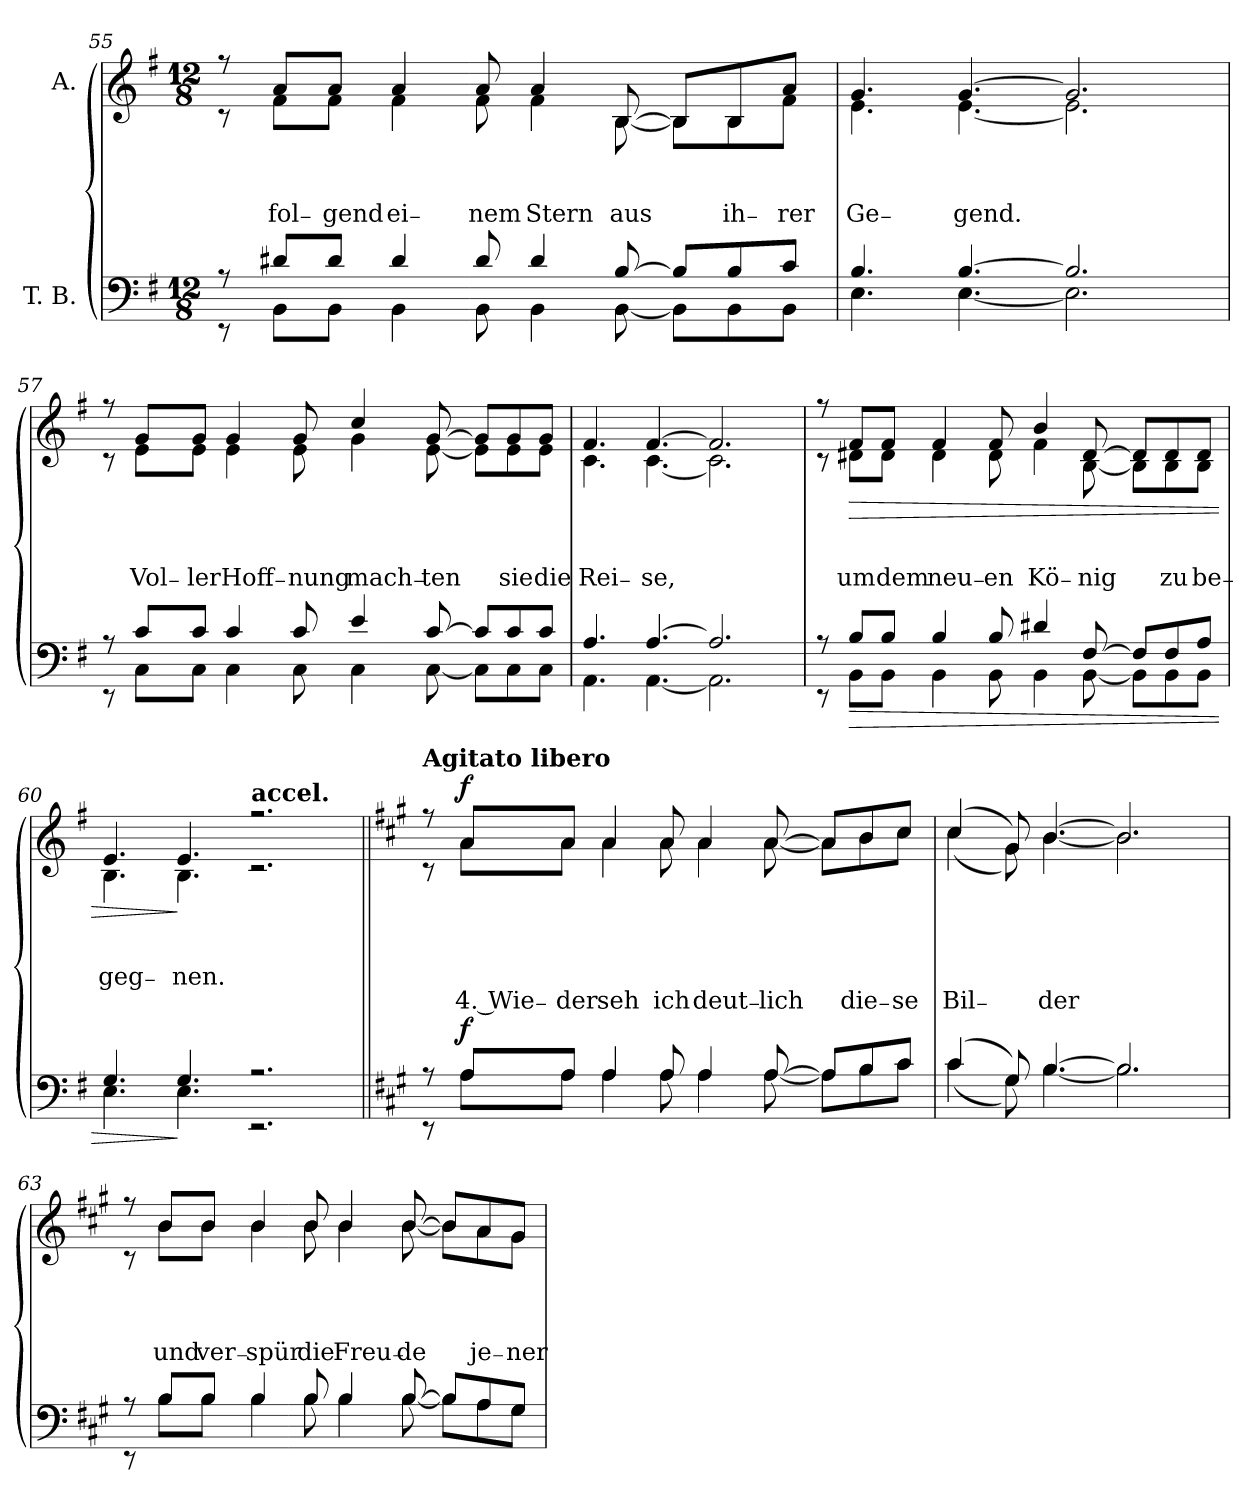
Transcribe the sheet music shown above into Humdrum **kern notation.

**kern	**dynam	**kern	**text	**text	**text	**text	**dynam
*part2	*part2	*part1	*part1	*part1	*part1	*part1	*part1
*staff2	*staff2	*staff1	*staff1	*staff1	*staff1	*staff1	*staff1
*I"T. B.	*	*I"A.	*	*	*	*	*
*clefF4	*	*clefG2	*	*	*	*	*
*k[f#]	*	*k[f#]	*	*	*	*	*
*e:	*	*e:	*	*	*	*	*
*M12/8	*	*M12/8	*	*	*	*	*
=55	=55	=55	=55	=55	=55	=55	=55
*^	*	*^	*	*	*	*	*
8rA	8rEE	.	8rff	8rc	.	.	.	.	.
!	!	!	!	!	!	!	!LO:LY:b	!	!
8d#X/L	8BB\L	.	8a/L	8f#\L	.	.	fol₋	.	.
!	!	!	!	!	!	!	!LO:LY:b	!	!
8d#/J	8BB\J	.	8a/J	8f#\J	.	.	gend	.	.
!	!	!	!	!	!	!	!LO:LY:b	!	!
4d#/	4BB\	.	4a/	4f#\	.	.	ei₋	.	.
!	!	!	!	!	!	!	!LO:LY:b	!	!
8d#/	8BB\	.	8a/	8f#\	.	.	nem	.	.
!	!	!	!	!	!	!	!LO:LY:b	!	!
4d#/	4BB\	.	4a/	4f#\	.	.	Stern	.	.
!	!	!	!	!	!	!	!LO:LY:b	!	!
[>8B/	[<8BB\	.	[>8B/	[<8B\	.	.	aus	.	.
8B/L]	8BB\L]	.	8B/L]	8B\L]	.	.	.	.	.
!	!	!	!	!	!	!	!LO:LY:b	!	!
8B/	8BB\	.	8B/	8B\	.	.	ih₋	.	.
!	!	!	!	!	!	!	!LO:LY:b	!	!
8c/J	8BB\J	.	8a/J	8f#\J	.	.	rer	.	.
!!LO:LB:g=z	!!
=56	=56	=56	=56	=56	=56	=56	=56	=56	=56
!	!	!	!	!	!	!	!LO:LY:b	!	!
4.B/	4.E\	.	4.g/	4.e\	.	.	Ge₋	.	.
!	!	!	!	!	!	!	!LO:LY:b	!	!
[>4.B/	[<4.E\	.	[>4.g/	[<4.e\	.	.	gend.	.	.
2.B/]	2.E\]	.	2.g/]	2.e\]	.	.	.	.	.
=57	=57	=57	=57	=57	=57	=57	=57	=57	=57
8rA	8rEE	.	8rff	8rc	.	.	.	.	.
!	!	!	!	!	!	!	!LO:LY:b	!	!
8c/L	8C\L	.	8g/L	8e\L	.	.	Vol₋	.	.
!	!	!	!	!	!	!	!LO:LY:b	!	!
8c/J	8C\J	.	8g/J	8e\J	.	.	ler	.	.
!	!	!	!	!	!	!	!LO:LY:b	!	!
4c/	4C\	.	4g/	4e\	.	.	Hoff₋	.	.
!	!	!	!	!	!	!	!LO:LY:b	!	!
8c/	8C\	.	8g/	8e\	.	.	nung	.	.
!	!	!	!	!	!	!	!LO:LY:b	!	!
4e/	4C\	.	4cc/	4g\	.	.	mach₋	.	.
!	!	!	!	!	!	!	!LO:LY:b	!	!
[>8c/	[<8C\	.	[>8g/	[<8e\	.	.	ten	.	.
8c/L]	8C\L]	.	8g/L]	8e\L]	.	.	.	.	.
!	!	!	!	!	!	!	!LO:LY:b	!	!
8c/	8C\	.	8g/	8e\	.	.	sie	.	.
!	!	!	!	!	!	!	!LO:LY:b	!	!
8c/J	8C\J	.	8g/J	8e\J	.	.	die	.	.
=58	=58	=58	=58	=58	=58	=58	=58	=58	=58
!	!	!	!	!	!	!	!LO:LY:b	!	!
4.A/	4.AA\	.	4.f#/	4.c\	.	.	Rei₋	.	.
!	!	!	!	!	!	!	!LO:LY:b	!	!
[>4.A/	[<4.AA\	.	[>4.f#/	[<4.c\	.	.	se,	.	.
2.A/]	2.AA\]	.	2.f#/]	2.c\]	.	.	.	.	.
!!LO:LB:g=z	!!
=59	=59	=59	=59	=59	=59	=59	=59	=59	=59
8rA	8rEE	.	8rff	8rc	.	.	.	.	.
!	!	!LO:HP:b	!	!	!	!	!	!	!
!	!	!	!	!	!	!	!LO:LY:b	!	!LO:HP:b
8B/L	8BB\L	>	8f#/L	8d#X\L	.	.	um	.	>
!	!	!	!	!	!	!	!LO:LY:b	!	!
8B/J	8BB\J	.	8f#/J	8d#\J	.	.	dem	.	.
!	!	!	!	!	!	!	!LO:LY:b	!	!
4B/	4BB\	.	4f#/	4d#\	.	.	neu₋	.	.
!	!	!	!	!	!	!	!LO:LY:b	!	!
8B/	8BB\	.	8f#/	8d#\	.	.	en	.	.
!	!	!	!	!	!	!	!LO:LY:b	!	!
4d#X/	4BB\	.	4b/	4f#\	.	.	Kö₋	.	.
!	!	!	!	!	!	!	!LO:LY:b	!	!
[>8F#/	[<8BB\	.	[>8d#/	[<8B\	.	.	nig	.	.
8F#/L]	8BB\L]	.	8d#/L]	8B\L]	.	.	.	.	.
!	!	!	!	!	!	!	!LO:LY:b	!	!
8F#/	8BB\	.	8d#/	8B\	.	.	zu	.	.
!	!	!	!	!	!	!	!LO:LY:b	!	!
8A/J	8BB\J	.	8d#/J	8B\J	.	.	be₋	.	.
=60	=60	=60	=60	=60	=60	=60	=60	=60	=60
!	!	!	!	!	!	!	!LO:LY:b	!	!
4.G/	4.E\	.	4.e/	4.B\	.	.	geg₋	.	.
!	!	!	!	!	!	!	!LO:LY:b	!	!
4.G/	4.E\	]	4.e/	4.B\	.	.	nen.	.	]
!	!	!	!LO:TX:a:B:t=accel.	!	!	!	!	!	!
2.rA	2.rEE	.	2.rff	2.rc	.	.	.	.	.
!!LO:LB:g=z	!!
=61||	=61||	=61||	=61||	=61||	=61||	=61||	=61||	=61||	=61||
!!LO:REH:place=s1:a:B:fs=10.5:t=9	!!
*k[f#c#g#]	*	*	*k[f#c#g#]	*	*	*	*	*	*
*f#:	*	*	*f#:	*	*	*	*	*	*
*	*	*	*MM114	*	*	*	*	*	*
!	!	!	!LO:TX:a:B:t=Agitato libero	!	!	!	!	!	!
8rA	8rEE	.	8rff	8rc	.	.	.	.	.
!	!	!LO:DY:a	!	!	!	!	!	!LO:LY:b	!LO:DY:a
8A/L	8A\L	f	8a/L	8a\L	.	.	.	4. Wie₋	f
!	!	!	!	!	!	!	!	!LO:LY:b	!
8A/J	8A\J	.	8a/J	8a\J	.	.	.	der	.
!	!	!	!	!	!	!	!	!LO:LY:b	!
4A/	4A\	.	4a/	4a\	.	.	.	seh	.
!	!	!	!	!	!	!	!	!LO:LY:b	!
8A/	8A\	.	8a/	8a\	.	.	.	ich	.
!	!	!	!	!	!	!	!	!LO:LY:b	!
4A/	4A\	.	4a/	4a\	.	.	.	deut₋	.
!	!	!	!	!	!	!	!	!LO:LY:b	!
[>8A/	[<8A\	.	[>8a/	[<8a\	.	.	.	lich	.
8A/L]	8A\L]	.	8a/L]	8a\L]	.	.	.	.	.
!	!	!	!	!	!	!	!	!LO:LY:b	!
8B/	8B\	.	8b/	8b\	.	.	.	die₋	.
!	!	!	!	!	!	!	!	!LO:LY:b	!
8c#/J	8c#\J	.	8cc#/J	8cc#\J	.	.	.	se	.
=62	=62	=62	=62	=62	=62	=62	=62	=62	=62
!	!	!	!	!	!	!	!	!LO:LY:b	!
(4c#/	(<4c#\	.	(4cc#/	(<4cc#\	.	.	.	Bil₋	.
8G#/)	8G#\)	.	8g#/)	8g#\)	.	.	.	.	.
!	!	!	!	!	!	!	!	!LO:LY:b	!
[>4.B/	[<4.B\	.	[>4.b/	[<4.b\	.	.	.	der	.
2.B/]	2.B\]	.	2.b/]	2.b\]	.	.	.	.	.
!!LO:LB:g=z	!!
=63	=63	=63	=63	=63	=63	=63	=63	=63	=63
8rA	8rEE	.	8rff	8rc	.	.	.	.	.
!	!	!	!	!	!	!	!	!LO:LY:b	!
8B/L	8B\L	.	8b/L	8b\L	.	.	.	und	.
!	!	!	!	!	!	!	!	!LO:LY:b	!
8B/J	8B\J	.	8b/J	8b\J	.	.	.	ver₋	.
!	!	!	!	!	!	!	!	!LO:LY:b	!
4B/	4B\	.	4b/	4b\	.	.	.	spür	.
!	!	!	!	!	!	!	!	!LO:LY:b	!
8B/	8B\	.	8b/	8b\	.	.	.	die	.
!	!	!	!	!	!	!	!	!LO:LY:b	!
4B/	4B\	.	4b/	4b\	.	.	.	Freu₋	.
!	!	!	!	!	!	!	!	!LO:LY:b	!
[>8B/	[<8B\	.	[>8b/	[<8b\	.	.	.	de	.
8B/L]	8B\L]	.	8b/L]	8b\L]	.	.	.	.	.
!	!	!	!	!	!	!	!	!LO:LY:b	!
8A/	8A\	.	8a/	8a\	.	.	.	je₋	.
!	!	!	!	!	!	!	!	!LO:LY:b	!
8G#/J	8G#\J	.	8g#/J	8g#\J	.	.	.	ner	.
*v	*v	*	*	*	*	*	*	*	*
*	*	*v	*v	*	*	*	*	*
=	=	=	=	=	=	=	=
*-	*-	*-	*-	*-	*-	*-	*-
